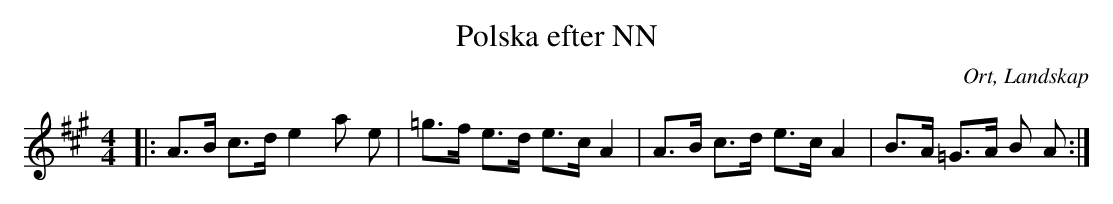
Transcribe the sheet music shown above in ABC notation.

X:1
T:Polska efter NN
O:Ort, Landskap
M:4/4
L:1/16
K:A
|: A3B c3d e4 a2 e2 | =g3f e3d e3c A4 | A3B c3d e3c A4 |B3A =G3A B2 A2:|
